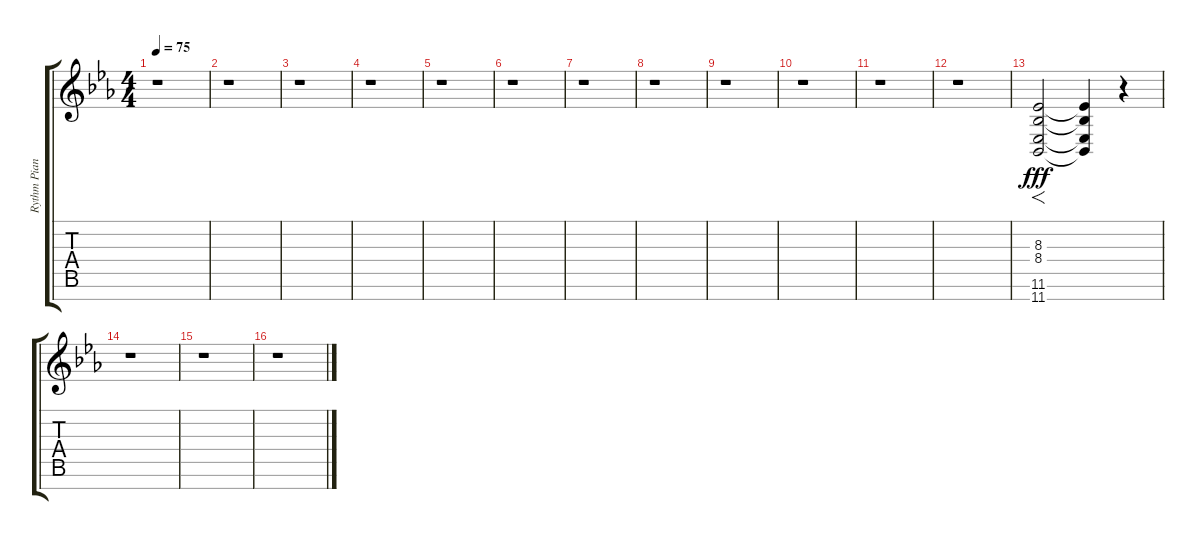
\track ("Rythm Piano" "Rythm Pian") {instrument lead1square}
\staff {score tabs}
\tuning (E4 B3 G3 D3 A2 E2 B1) {hide}
\ts (4 4)
\tempo 75
\clef g2
\ks eb
r.1{dy f} |
r.1 |
r.1 |
r.1 |
r.1 |
r.1 |
r.1 |
r.1 |
r.1 |
r.1 |
r.1 |
r.1 |
(8.3 8.4 11.6 11.7).2{f dy fff} (8.3{t} 8.4{t} 11.6{t} 11.7{t}).4 r.4 |
r.1 |
r.1 |
r.1
